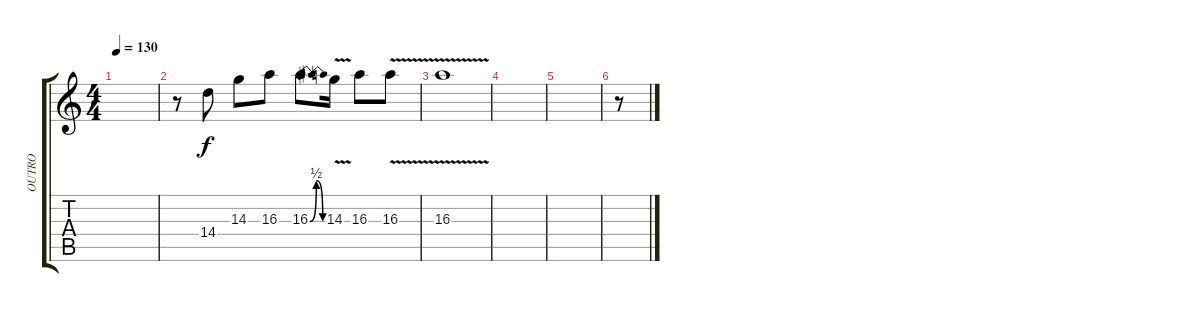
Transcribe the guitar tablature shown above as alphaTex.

\track ("OUTRO" "OUTRO") {instrument acousticguitarnylon}
\staff {score tabs}
\tuning (D4 A3 F3 C3 G2 C2) {hide}
\ts (4 4)
\tempo 130
\clef g2
\ks c
|
r.8 14.4.8 14.3.8 16.3.8 16.3{be (bendrelease 0 0 15 2 36 2 60 0)}.8{d} 14.3{v}.16 16.3.8 16.3{v}.8 |
16.3{v}.1 |
|
|
r.8
